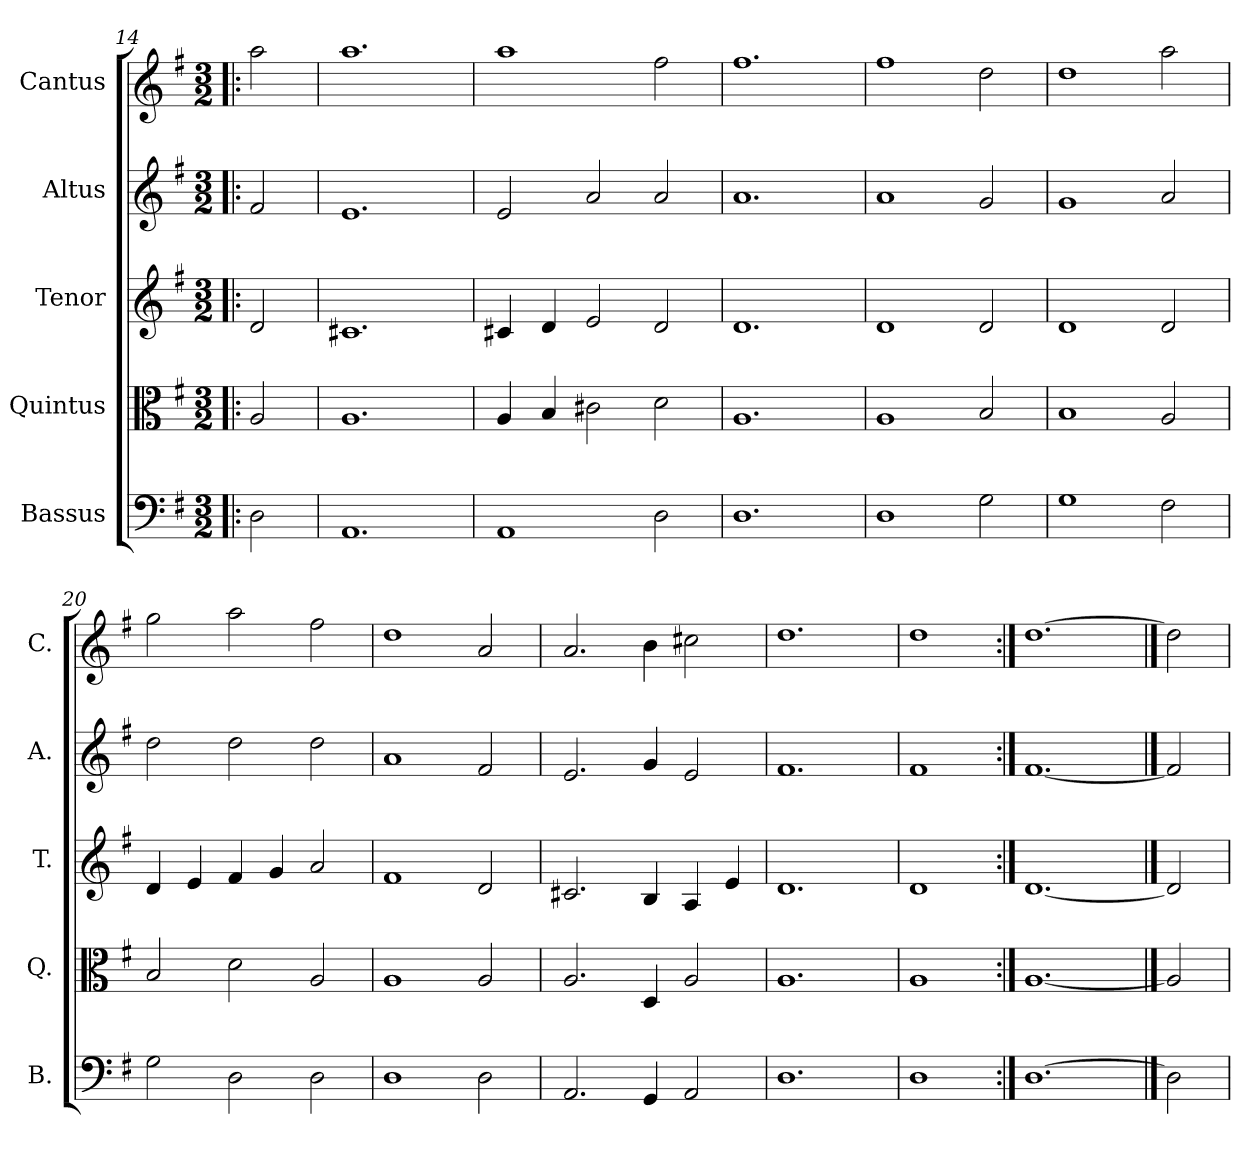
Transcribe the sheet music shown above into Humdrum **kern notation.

**kern	**kern	**kern	**kern	**kern
*part5	*part4	*part3	*part2	*part1
*staff5	*staff4	*staff3	*staff2	*staff1
*I"Bassus	*I"Quintus	*I"Tenor	*I"Altus	*I"Cantus
*I'B.	*I'Q.	*I'T.	*I'A.	*I'C.
!!LO:LB:g=z
*clefF4	*clefC3	*clefG2	*clefG2	*clefG2
*k[f#]	*k[f#]	*k[f#]	*k[f#]	*k[f#]
*G:	*G:	*G:	*G:	*G:
*M3/2	*M3/2	*M3/2	*M3/2	*M3/2
=14!|:	=14!|:	=14!|:	=14!|:	=14!|:
2D\	2A/	2d/	2f#/	2aa\
=15	=15	=15	=15	=15
1.AA/	1.A/	1.c#X/	1.e/	1.aa\
=16	=16	=16	=16	=16
1AA/	4A/	4c#X/	2e/	1aa\
.	4B/	4d/	.	.
.	2c#X\	2e/	2a/	.
2D\	2d\	2d/	2a/	2ff#\
=17	=17	=17	=17	=17
1.D\	1.A/	1.d/	1.a/	1.ff#\
=18	=18	=18	=18	=18
1D\	1A/	1d/	1a/	1ff#\
2G\	2B/	2d/	2g/	2dd\
=19	=19	=19	=19	=19
1G\	1B/	1d/	1g/	1dd\
2F#\	2A/	2d/	2a/	2aa\
=20	=20	=20	=20	=20
2G\	2B/	4d/	2dd\	2gg\
.	.	4e/	.	.
2D\	2d\	4f#/	2dd\	2aa\
.	.	4g/	.	.
2D\	2A/	2a/	2dd\	2ff#\
=21	=21	=21	=21	=21
1D\	1A/	1f#/	1a/	1dd\
2D\	2A/	2d/	2f#/	2a/
=22	=22	=22	=22	=22
2.AA/	2.A/	2.c#X/	2.e/	2.a/
4GG/	4D/	4B/	4g/	4b\
2AA/	2A/	4A/	2e/	2cc#X\
.	.	4e/	.	.
=23	=23	=23	=23	=23
1.D\	1.A/	1.d/	1.f#/	1.dd\
=24	=24	=24	=24	=24
1D\	1A/	1d/	1f#/	1dd\
=25:|!	=25:|!	=25:|!	=25:|!	=25:|!
[1.D\	[1.A/	[1.d/	[1.f#/	[1.dd\
==26	==26	==26	==26	==26
2D\]	2A/]	2d/]	2f#/]	2dd\]
=	=	=	=	=
*-	*-	*-	*-	*-
